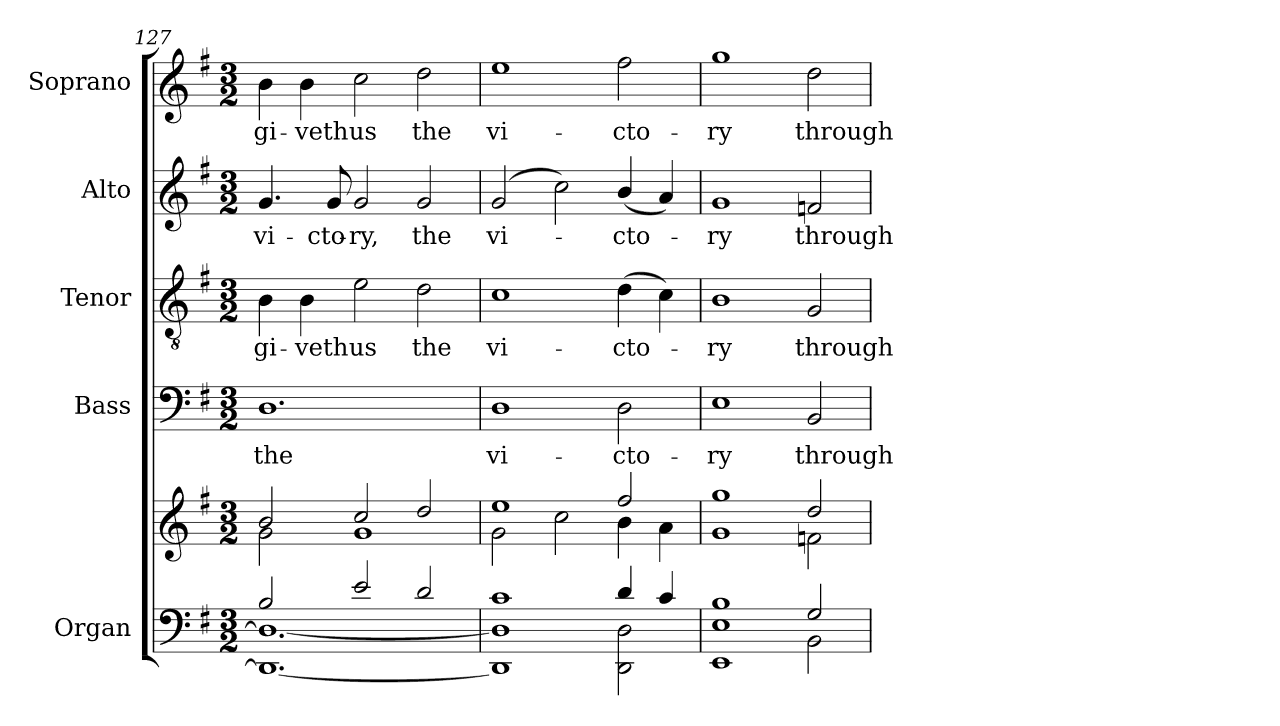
**kern	**kern	**kern	**text	**kern	**text	**kern	**text	**kern	**text
*part5	*part5	*part4	*part4	*part3	*part3	*part2	*part2	*part1	*part1
*staff6	*staff5	*staff4	*staff4	*staff3	*staff3	*staff2	*staff2	*staff1	*staff1
*I"Organ	*	*I"Bass	*	*I"Tenor	*	*I"Alto	*	*I"Soprano	*
*	*	*I'B	*	*I'T	*	*I'A	*	*I'S	*
!!LO:LB:g=z
*clefF4	*clefG2	*clefF4	*	*clefGv2	*	*clefG2	*	*clefG2	*
*k[f#]	*k[f#]	*k[f#]	*	*k[f#]	*	*k[f#]	*	*k[f#]	*
*G:	*G:	*G:	*	*G:	*	*G:	*	*G:	*
*M3/2	*M3/2	*M3/2	*	*M3/2	*	*M3/2	*	*M3/2	*
=127	=127	=127	=127	=127	=127	=127	=127	=127	=127
*^	*^	*	*	*	*	*	*	*	*
!	!	!	!	!	!LO:LY:b	!	!LO:LY:b	!	!LO:LY:b	!	!LO:LY:b
2B/	1.DD\_ 1.D\_	2b/	2g\	1.D	the	4B	gi-	4.g	vi-	4b	gi-
!	!	!	!	!	!	!	!LO:LY:b	!	!	!	!LO:LY:b
.	.	.	.	.	.	4B	-veth	.	.	4b	-veth
!	!	!	!	!	!	!	!	!	!LO:LY:b	!	!
.	.	.	.	.	.	.	.	8g	-cto-	.	.
!	!	!	!	!	!	!	!LO:LY:b	!	!LO:LY:b	!	!LO:LY:b
2e/	.	2cc/	1g\	.	.	2e	us	2g	-ry,	2cc	us
!	!	!	!	!	!	!	!LO:LY:b	!	!LO:LY:b	!	!LO:LY:b
2d/	.	2dd/	.	.	.	2d	the	2g	the	2dd	the
=128	=128	=128	=128	=128	=128	=128	=128	=128	=128	=128	=128
!	!	!	!	!	!LO:LY:b	!	!LO:LY:b	!	!LO:LY:b	!	!LO:LY:b
1c/	1DD\] 1D\]	1ee/	2g\	1D	vi-	1c	vi-	(2g	vi-	1ee	vi-
.	.	.	2cc\	.	.	.	.	2cc)	.	.	.
!	!	!	!	!	!LO:LY:b	!	!LO:LY:b	!	!LO:LY:b	!	!LO:LY:b
4d/	2DD\ 2D\	2ff#/	4b\	2D	-cto-	(>4d	-cto-	(<4b/	cto-	2ff#	-cto-
4c/	.	.	4a\	.	.	4c)	.	4a)	.	.	.
=129	=129	=129	=129	=129	=129	=129	=129	=129	=129	=129	=129
!	!	!	!	!	!LO:LY:b	!	!LO:LY:b	!	!LO:LY:b	!	!LO:LY:b
1B/	1EE\ 1E\	1gg/	1g\	1E	-ry	1B	ry	1g	ry	1gg	-ry
!	!	!	!	!	!LO:LY:b	!	!LO:LY:b	!	!LO:LY:b	!	!LO:LY:b
2G/	2BB\	2dd/	2fn\	2BB	through	2G	through	2fn	through	2dd	through
*v	*v	*	*	*	*	*	*	*	*	*	*
*	*v	*v	*	*	*	*	*	*	*	*
=	=	=	=	=	=	=	=	=	=
*-	*-	*-	*-	*-	*-	*-	*-	*-	*-
